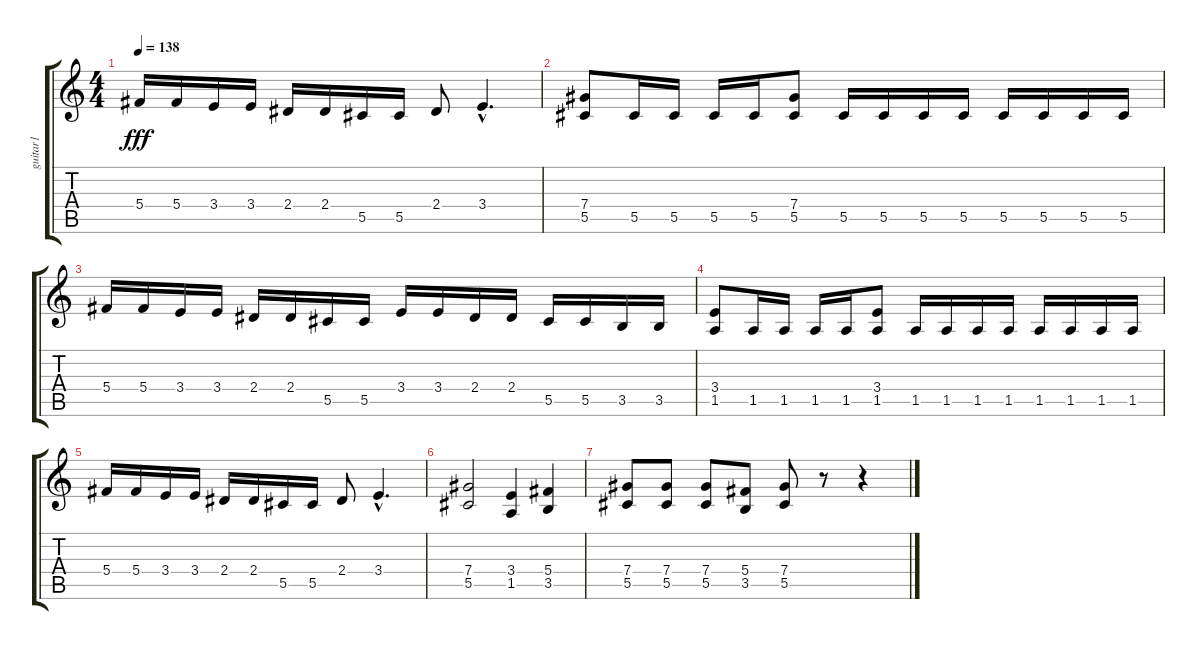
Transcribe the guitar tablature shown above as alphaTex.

\track ("guitar1" "guitar1") {instrument distortionguitar}
\staff {score tabs}
\tuning (Eb4 Bb3 Gb3 Db3 Ab2 Eb2) {hide}
\ts (4 4)
\tempo 138
\clef g2
\ks c
5.4.16{dy fff} 5.4.16 3.4.16 3.4.16 2.4.16 2.4.16 5.5.16 5.5.16 2.4.8 3.4{hac}.4{d} |
(7.4 5.5).8 5.5.16 5.5.16 5.5.16 5.5.16 (7.4 5.5).8 5.5.16 5.5.16 5.5.16 5.5.16 5.5.16 5.5.16 5.5.16 5.5.16 |
5.4.16 5.4.16 3.4.16 3.4.16 2.4.16 2.4.16 5.5.16 5.5.16 3.4.16 3.4.16 2.4.16 2.4.16 5.5.16 5.5.16 3.5.16 3.5.16 |
(3.4 1.5).8 1.5.16 1.5.16 1.5.16 1.5.16 (3.4 1.5).8 1.5.16 1.5.16 1.5.16 1.5.16 1.5.16 1.5.16 1.5.16 1.5.16 |
5.4.16 5.4.16 3.4.16 3.4.16 2.4.16 2.4.16 5.5.16 5.5.16 2.4.8 3.4{hac}.4{d} |
(7.4 5.5).2 (3.4 1.5).4 (5.4 3.5).4 |
(7.4 5.5).8 (7.4 5.5).8 (7.4 5.5).8 (5.4 3.5).8 (7.4 5.5).8 r.8 r.4
